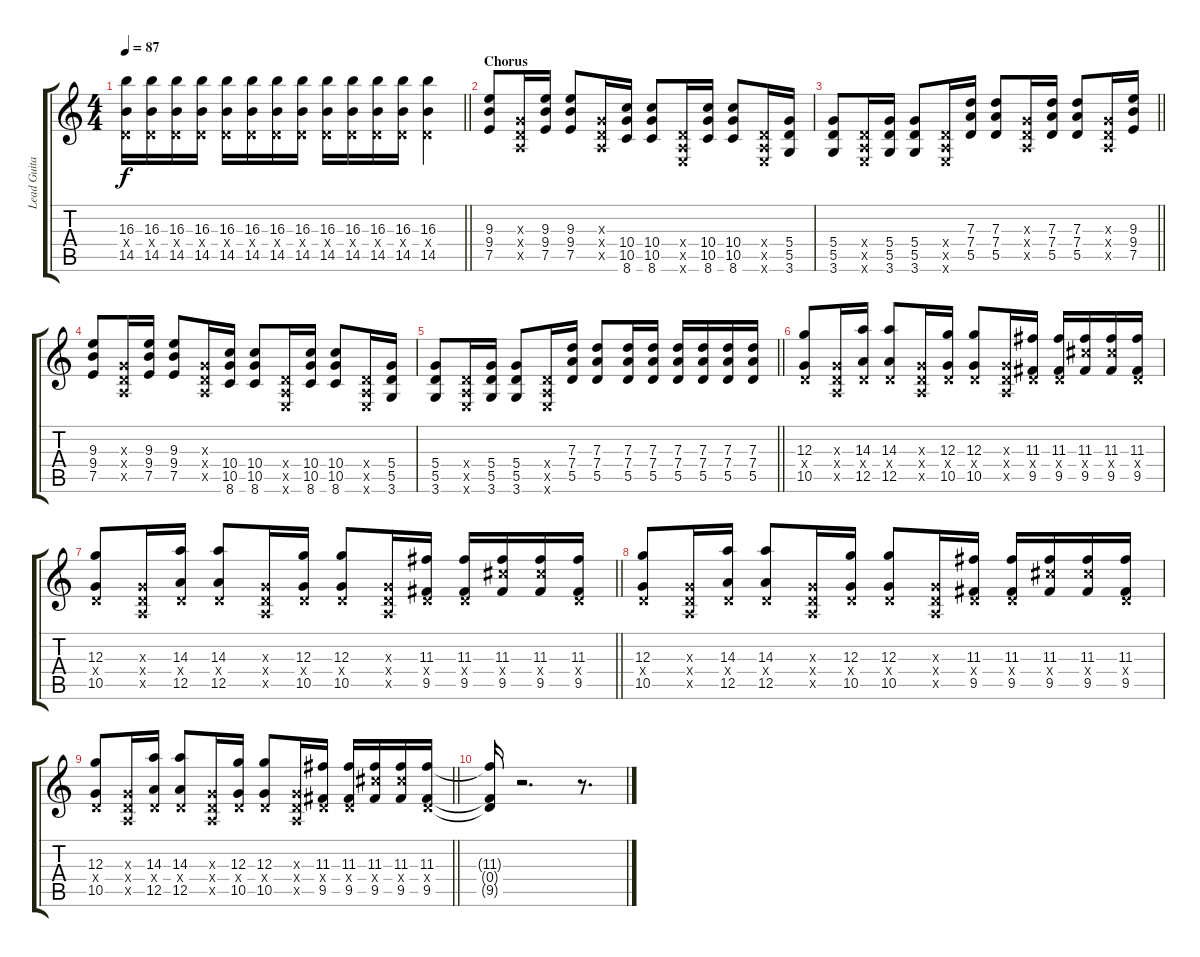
\track ("Lead Guitar" "Lead Guita") {instrument overdrivenguitar}
\staff {score tabs}
\tuning (E4 B3 G3 D3 A2 E2) {hide}
\ts (4 4)
\tempo 87
\clef g2
\barLineRight lightlight
\ks c
(16.3 0.4{x} 14.5).16{dy f} (16.3 0.4{x} 14.5).16 (16.3 0.4{x} 14.5).16 (16.3 0.4{x} 14.5).16 (16.3 0.4{x} 14.5).16 (16.3 0.4{x} 14.5).16 (16.3 0.4{x} 14.5).16 (16.3 0.4{x} 14.5).16 (16.3 0.4{x} 14.5).16 (16.3 0.4{x} 14.5).16 (16.3 0.4{x} 14.5).16 (16.3 0.4{x} 14.5).16 (16.3 0.4{x} 14.5).4 |
\section ("" "Chorus")
(9.3 9.4 7.5).8 (0.3{x} 0.4{x} 0.5{x}).16 (9.3 9.4 7.5).16 (9.3 9.4 7.5).8 (0.3{x} 0.4{x} 0.5{x}).16 (10.4 10.5 8.6).16 (10.4 10.5 8.6).8 (0.4{x} 0.5{x} 0.6{x}).16 (10.4 10.5 8.6).16 (10.4 10.5 8.6).8 (0.4{x} 0.5{x} 0.6{x}).16 (5.4 5.5 3.6).16 |
\barLineRight lightlight
(5.4 5.5 3.6).8 (0.4{x} 0.5{x} 0.6{x}).16 (5.4 5.5 3.6).16 (5.4 5.5 3.6).8 (0.4{x} 0.5{x} 0.6{x}).16 (7.3 7.4 5.5).16 (7.3 7.4 5.5).8 (0.3{x} 0.4{x} 0.5{x}).16 (7.3 7.4 5.5).16 (7.3 7.4 5.5).8 (0.3{x} 0.4{x} 0.5{x}).16 (9.3 9.4 7.5).16 |
(9.3 9.4 7.5).8 (0.3{x} 0.4{x} 0.5{x}).16 (9.3 9.4 7.5).16 (9.3 9.4 7.5).8 (0.3{x} 0.4{x} 0.5{x}).16 (10.4 10.5 8.6).16 (10.4 10.5 8.6).8 (0.4{x} 0.5{x} 0.6{x}).16 (10.4 10.5 8.6).16 (10.4 10.5 8.6).8 (0.4{x} 0.5{x} 0.6{x}).16 (5.4 5.5 3.6).16 |
\barLineRight lightlight
(5.4 5.5 3.6).8 (0.4{x} 0.5{x} 0.6{x}).16 (5.4 5.5 3.6).16 (5.4 5.5 3.6).8 (0.4{x} 0.5{x} 0.6{x}).16 (7.3 7.4 5.5).16 (7.3 7.4 5.5).8 (7.3 7.4 5.5).16 (7.3 7.4 5.5).16 (7.3 7.4 5.5).16 (7.3 7.4 5.5).16 (7.3 7.4 5.5).16 (7.3 7.4 5.5).16 |
(12.3 0.4{x} 10.5).8 (0.3{x} 0.4{x} 0.5{x}).16 (14.3 0.4{x} 12.5).16 (14.3 0.4{x} 12.5).8 (0.3{x} 0.4{x} 0.5{x}).16 (12.3 0.4{x} 10.5).16 (12.3 0.4{x} 10.5).8 (0.3{x} 0.4{x} 0.5{x}).16 (11.3 0.4{x} 9.5).16 (11.3 0.4{x} 9.5).16 (11.3 11.4{x} 9.5).16 (11.3 11.4{x} 9.5).16 (11.3 0.4{x} 9.5).16 |
\barLineRight lightlight
(12.3 0.4{x} 10.5).8 (0.3{x} 0.4{x} 0.5{x}).16 (14.3 0.4{x} 12.5).16 (14.3 0.4{x} 12.5).8 (0.3{x} 0.4{x} 0.5{x}).16 (12.3 0.4{x} 10.5).16 (12.3 0.4{x} 10.5).8 (0.3{x} 0.4{x} 0.5{x}).16 (11.3 0.4{x} 9.5).16 (11.3 0.4{x} 9.5).16 (11.3 11.4{x} 9.5).16 (11.3 11.4{x} 9.5).16 (11.3 0.4{x} 9.5).16 |
(12.3 0.4{x} 10.5).8 (0.3{x} 0.4{x} 0.5{x}).16 (14.3 0.4{x} 12.5).16 (14.3 0.4{x} 12.5).8 (0.3{x} 0.4{x} 0.5{x}).16 (12.3 0.4{x} 10.5).16 (12.3 0.4{x} 10.5).8 (0.3{x} 0.4{x} 0.5{x}).16 (11.3 0.4{x} 9.5).16 (11.3 0.4{x} 9.5).16 (11.3 11.4{x} 9.5).16 (11.3 11.4{x} 9.5).16 (11.3 0.4{x} 9.5).16 |
\barLineRight lightlight
(12.3 0.4{x} 10.5).8 (0.3{x} 0.4{x} 0.5{x}).16 (14.3 0.4{x} 12.5).16 (14.3 0.4{x} 12.5).8 (0.3{x} 0.4{x} 0.5{x}).16 (12.3 0.4{x} 10.5).16 (12.3 0.4{x} 10.5).8 (0.3{x} 0.4{x} 0.5{x}).16 (11.3 0.4{x} 9.5).16 (11.3 0.4{x} 9.5).16 (11.3 11.4{x} 9.5).16 (11.3 11.4{x} 9.5).16 (11.3 0.4{x} 9.5).16 |
(11.3{t} 0.4{t} 9.5{t}).16 r.2{d} r.8{d}
